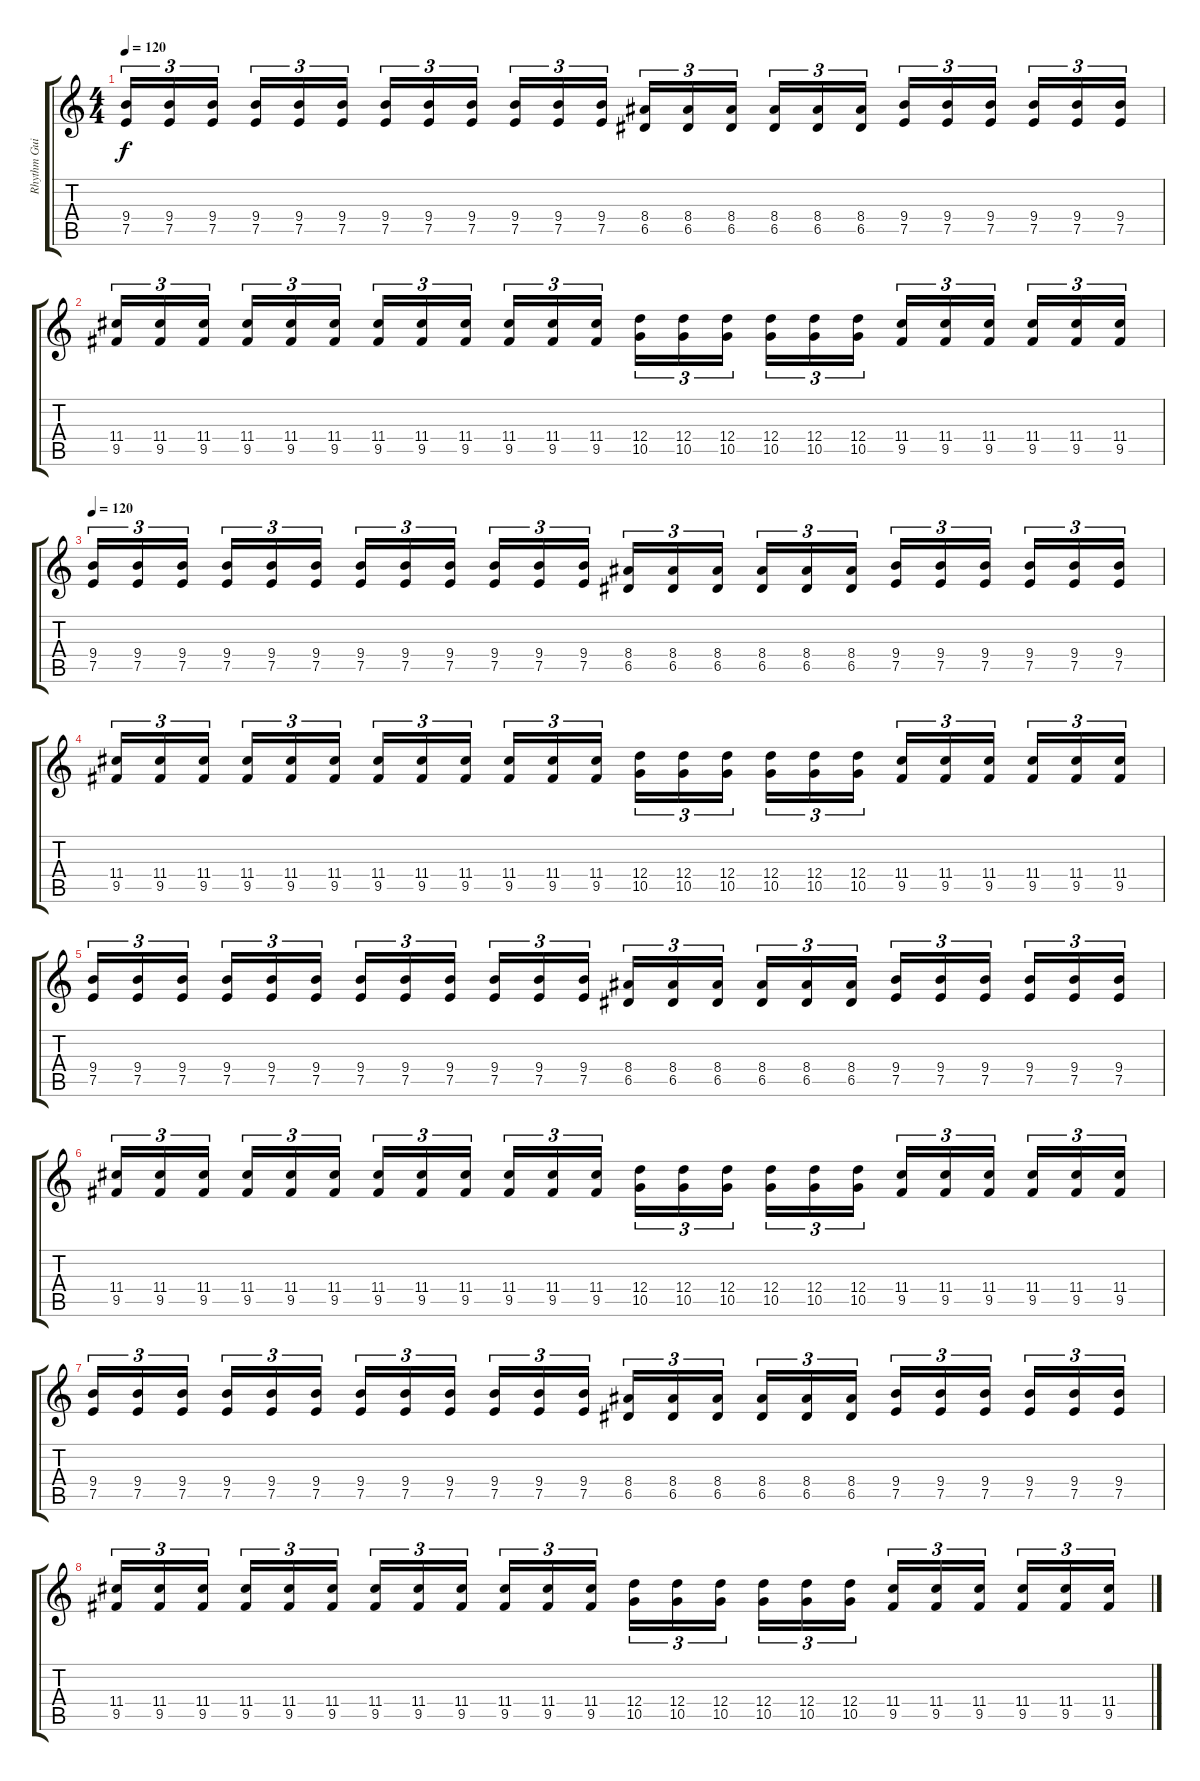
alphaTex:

\track ("Rhythm Guitar" "Rhythm Gui") {instrument distortionguitar}
\staff {score tabs}
\tuning (E4 B3 G3 D3 A2 E2) {hide}
\ts (4 4)
\tempo 120
\clef g2
\ks c
(9.4 7.5).16{tu (3 2) dy f} (9.4 7.5).16{tu (3 2)} (9.4 7.5).16{tu (3 2)} (9.4 7.5).16{tu (3 2)} (9.4 7.5).16{tu (3 2)} (9.4 7.5).16{tu (3 2)} (9.4 7.5).16{tu (3 2)} (9.4 7.5).16{tu (3 2)} (9.4 7.5).16{tu (3 2)} (9.4 7.5).16{tu (3 2)} (9.4 7.5).16{tu (3 2)} (9.4 7.5).16{tu (3 2)} (8.4 6.5).16{tu (3 2)} (8.4 6.5).16{tu (3 2)} (8.4 6.5).16{tu (3 2)} (8.4 6.5).16{tu (3 2)} (8.4 6.5).16{tu (3 2)} (8.4 6.5).16{tu (3 2)} (9.4 7.5).16{tu (3 2)} (9.4 7.5).16{tu (3 2)} (9.4 7.5).16{tu (3 2)} (9.4 7.5).16{tu (3 2)} (9.4 7.5).16{tu (3 2)} (9.4 7.5).16{tu (3 2)} |
(11.4 9.5).16{tu (3 2)} (11.4 9.5).16{tu (3 2)} (11.4 9.5).16{tu (3 2)} (11.4 9.5).16{tu (3 2)} (11.4 9.5).16{tu (3 2)} (11.4 9.5).16{tu (3 2)} (11.4 9.5).16{tu (3 2)} (11.4 9.5).16{tu (3 2)} (11.4 9.5).16{tu (3 2)} (11.4 9.5).16{tu (3 2)} (11.4 9.5).16{tu (3 2)} (11.4 9.5).16{tu (3 2)} (12.4 10.5).16{tu (3 2)} (12.4 10.5).16{tu (3 2)} (12.4 10.5).16{tu (3 2)} (12.4 10.5).16{tu (3 2)} (12.4 10.5).16{tu (3 2)} (12.4 10.5).16{tu (3 2)} (11.4 9.5).16{tu (3 2)} (11.4 9.5).16{tu (3 2)} (11.4 9.5).16{tu (3 2)} (11.4 9.5).16{tu (3 2)} (11.4 9.5).16{tu (3 2)} (11.4 9.5).16{tu (3 2)} |
\tempo 120
(9.4 7.5).16{tu (3 2)} (9.4 7.5).16{tu (3 2)} (9.4 7.5).16{tu (3 2)} (9.4 7.5).16{tu (3 2)} (9.4 7.5).16{tu (3 2)} (9.4 7.5).16{tu (3 2)} (9.4 7.5).16{tu (3 2)} (9.4 7.5).16{tu (3 2)} (9.4 7.5).16{tu (3 2)} (9.4 7.5).16{tu (3 2)} (9.4 7.5).16{tu (3 2)} (9.4 7.5).16{tu (3 2)} (8.4 6.5).16{tu (3 2)} (8.4 6.5).16{tu (3 2)} (8.4 6.5).16{tu (3 2)} (8.4 6.5).16{tu (3 2)} (8.4 6.5).16{tu (3 2)} (8.4 6.5).16{tu (3 2)} (9.4 7.5).16{tu (3 2)} (9.4 7.5).16{tu (3 2)} (9.4 7.5).16{tu (3 2)} (9.4 7.5).16{tu (3 2)} (9.4 7.5).16{tu (3 2)} (9.4 7.5).16{tu (3 2)} |
(11.4 9.5).16{tu (3 2)} (11.4 9.5).16{tu (3 2)} (11.4 9.5).16{tu (3 2)} (11.4 9.5).16{tu (3 2)} (11.4 9.5).16{tu (3 2)} (11.4 9.5).16{tu (3 2)} (11.4 9.5).16{tu (3 2)} (11.4 9.5).16{tu (3 2)} (11.4 9.5).16{tu (3 2)} (11.4 9.5).16{tu (3 2)} (11.4 9.5).16{tu (3 2)} (11.4 9.5).16{tu (3 2)} (12.4 10.5).16{tu (3 2)} (12.4 10.5).16{tu (3 2)} (12.4 10.5).16{tu (3 2)} (12.4 10.5).16{tu (3 2)} (12.4 10.5).16{tu (3 2)} (12.4 10.5).16{tu (3 2)} (11.4 9.5).16{tu (3 2)} (11.4 9.5).16{tu (3 2)} (11.4 9.5).16{tu (3 2)} (11.4 9.5).16{tu (3 2)} (11.4 9.5).16{tu (3 2)} (11.4 9.5).16{tu (3 2)} |
(9.4 7.5).16{tu (3 2)} (9.4 7.5).16{tu (3 2)} (9.4 7.5).16{tu (3 2)} (9.4 7.5).16{tu (3 2)} (9.4 7.5).16{tu (3 2)} (9.4 7.5).16{tu (3 2)} (9.4 7.5).16{tu (3 2)} (9.4 7.5).16{tu (3 2)} (9.4 7.5).16{tu (3 2)} (9.4 7.5).16{tu (3 2)} (9.4 7.5).16{tu (3 2)} (9.4 7.5).16{tu (3 2)} (8.4 6.5).16{tu (3 2)} (8.4 6.5).16{tu (3 2)} (8.4 6.5).16{tu (3 2)} (8.4 6.5).16{tu (3 2)} (8.4 6.5).16{tu (3 2)} (8.4 6.5).16{tu (3 2)} (9.4 7.5).16{tu (3 2)} (9.4 7.5).16{tu (3 2)} (9.4 7.5).16{tu (3 2)} (9.4 7.5).16{tu (3 2)} (9.4 7.5).16{tu (3 2)} (9.4 7.5).16{tu (3 2)} |
(11.4 9.5).16{tu (3 2)} (11.4 9.5).16{tu (3 2)} (11.4 9.5).16{tu (3 2)} (11.4 9.5).16{tu (3 2)} (11.4 9.5).16{tu (3 2)} (11.4 9.5).16{tu (3 2)} (11.4 9.5).16{tu (3 2)} (11.4 9.5).16{tu (3 2)} (11.4 9.5).16{tu (3 2)} (11.4 9.5).16{tu (3 2)} (11.4 9.5).16{tu (3 2)} (11.4 9.5).16{tu (3 2)} (12.4 10.5).16{tu (3 2)} (12.4 10.5).16{tu (3 2)} (12.4 10.5).16{tu (3 2)} (12.4 10.5).16{tu (3 2)} (12.4 10.5).16{tu (3 2)} (12.4 10.5).16{tu (3 2)} (11.4 9.5).16{tu (3 2)} (11.4 9.5).16{tu (3 2)} (11.4 9.5).16{tu (3 2)} (11.4 9.5).16{tu (3 2)} (11.4 9.5).16{tu (3 2)} (11.4 9.5).16{tu (3 2)} |
(9.4 7.5).16{tu (3 2)} (9.4 7.5).16{tu (3 2)} (9.4 7.5).16{tu (3 2)} (9.4 7.5).16{tu (3 2)} (9.4 7.5).16{tu (3 2)} (9.4 7.5).16{tu (3 2)} (9.4 7.5).16{tu (3 2)} (9.4 7.5).16{tu (3 2)} (9.4 7.5).16{tu (3 2)} (9.4 7.5).16{tu (3 2)} (9.4 7.5).16{tu (3 2)} (9.4 7.5).16{tu (3 2)} (8.4 6.5).16{tu (3 2)} (8.4 6.5).16{tu (3 2)} (8.4 6.5).16{tu (3 2)} (8.4 6.5).16{tu (3 2)} (8.4 6.5).16{tu (3 2)} (8.4 6.5).16{tu (3 2)} (9.4 7.5).16{tu (3 2)} (9.4 7.5).16{tu (3 2)} (9.4 7.5).16{tu (3 2)} (9.4 7.5).16{tu (3 2)} (9.4 7.5).16{tu (3 2)} (9.4 7.5).16{tu (3 2)} |
(11.4 9.5).16{tu (3 2)} (11.4 9.5).16{tu (3 2)} (11.4 9.5).16{tu (3 2)} (11.4 9.5).16{tu (3 2)} (11.4 9.5).16{tu (3 2)} (11.4 9.5).16{tu (3 2)} (11.4 9.5).16{tu (3 2)} (11.4 9.5).16{tu (3 2)} (11.4 9.5).16{tu (3 2)} (11.4 9.5).16{tu (3 2)} (11.4 9.5).16{tu (3 2)} (11.4 9.5).16{tu (3 2)} (12.4 10.5).16{tu (3 2)} (12.4 10.5).16{tu (3 2)} (12.4 10.5).16{tu (3 2)} (12.4 10.5).16{tu (3 2)} (12.4 10.5).16{tu (3 2)} (12.4 10.5).16{tu (3 2)} (11.4 9.5).16{tu (3 2)} (11.4 9.5).16{tu (3 2)} (11.4 9.5).16{tu (3 2)} (11.4 9.5).16{tu (3 2)} (11.4 9.5).16{tu (3 2)} (11.4 9.5).16{tu (3 2)}
